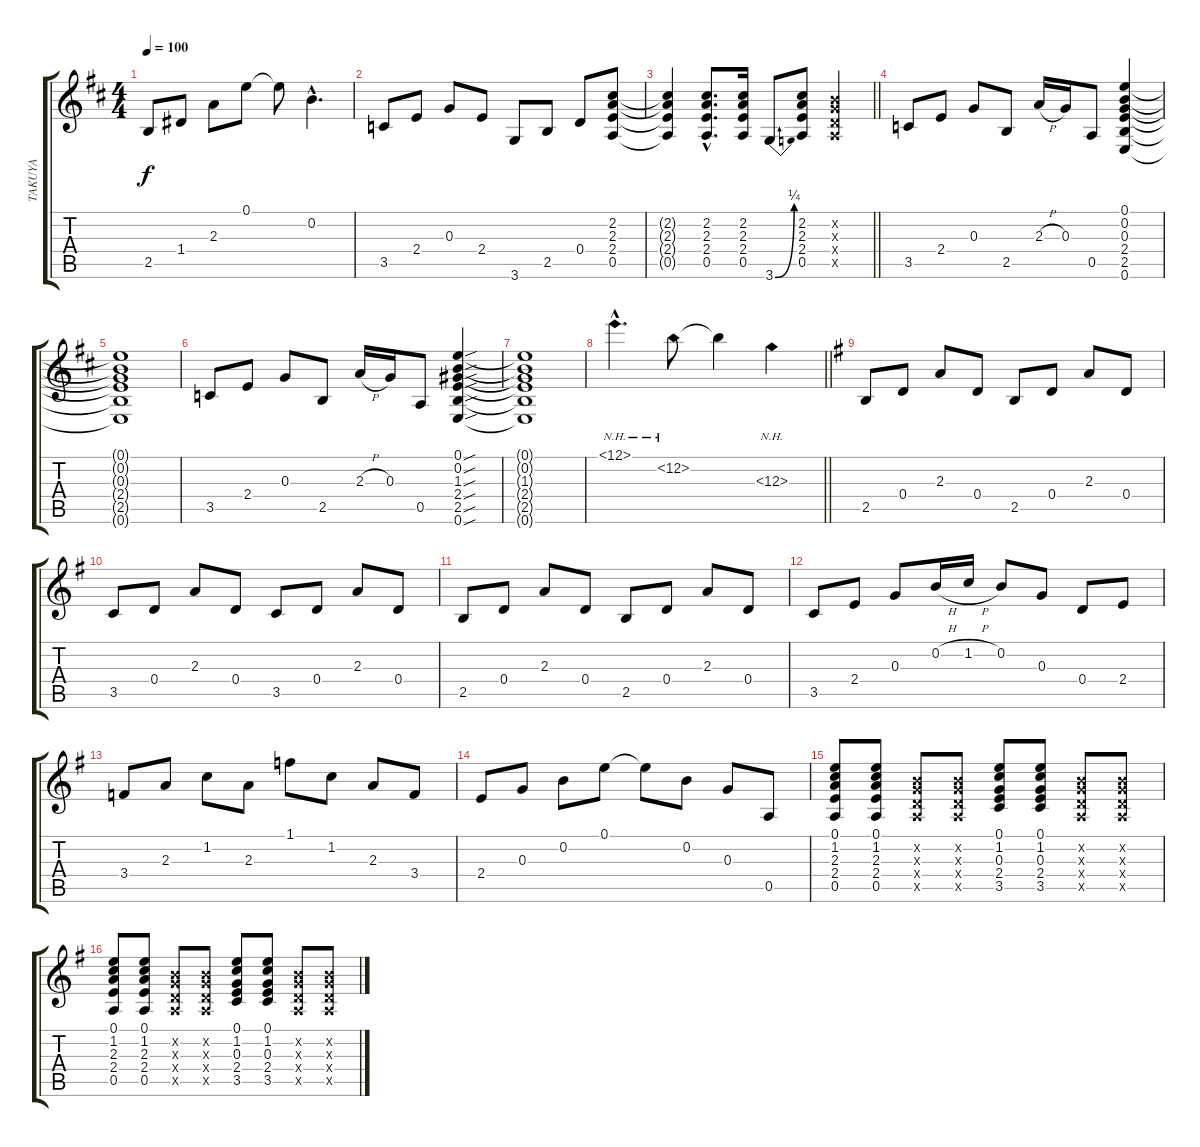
\track ("TAKUYA" "TAKUYA") {instrument acousticguitarsteel}
\staff {score tabs}
\tuning (E4 B3 G3 D3 A2 E2) {hide}
\ts (4 4)
\tempo 100
\clef g2
\ks d
2.5.8{dy f} 1.4.8 2.3.8 0.1.8 0.1{t}.8 0.2{hac}.4{d} |
3.5.8 2.4.8 0.3.8 2.4.8 3.6.8 2.5.8 0.4.8 (2.2 2.3 2.4 0.5).8 |
\barLineRight lightlight
(2.2{t} 2.3{t} 2.4{t} 0.5{t}).4 (2.2{hac} 2.3{hac} 2.4{hac} 0.5{hac}).8{d} (2.2 2.3 2.4 0.5).16 3.6{be (bend 0 0 60 1)}.8 (2.2 2.3 2.4 0.5).8 (0.2{x} 0.3{x} 0.4{x} 0.5{x}).4 |
3.5.8 2.4.8 0.3.8 2.5.8 2.3{h}.16 0.3.16 0.5.8 (0.1 0.2 0.3 2.4 2.5 0.6).4 |
(0.1{t} 0.2{t} 0.3{t} 2.4{t} 2.5{t} 0.6{t}).1 |
3.5.8 2.4.8 0.3.8 2.5.8 2.3{h}.16 0.3.16 0.5.8 (0.1{sou} 0.2{sou} 1.3{sou} 2.4{sou} 2.5{sou} 0.6{sou}).4 |
(0.1{t} 0.2{t} 1.3{t} 2.4{t} 2.5{t} 0.6{t}).1 |
\barLineRight lightlight
12.1{nh hac}.4{d} 12.2{nh}.8 12.2{t}.4 12.3{nh}.4 |
\ks g
2.5.8 0.4.8 2.3.8 0.4.8 2.5.8 0.4.8 2.3.8 0.4.8 |
3.5.8 0.4.8 2.3.8 0.4.8 3.5.8 0.4.8 2.3.8 0.4.8 |
2.5.8 0.4.8 2.3.8 0.4.8 2.5.8 0.4.8 2.3.8 0.4.8 |
3.5.8 2.4.8 0.3.8 0.2{h}.16 1.2{h}.16 0.2.8 0.3.8 0.4.8 2.4.8 |
3.4.8 2.3.8 1.2.8 2.3.8 1.1.8 1.2.8 2.3.8 3.4.8 |
2.4.8 0.3.8 0.2.8 0.1.8 0.1{t}.8 0.2.8 0.3.8 0.5.8 |
(0.1 1.2 2.3 2.4 0.5).8 (0.1 1.2 2.3 2.4 0.5).8 (0.2{x} 0.3{x} 0.4{x} 0.5{x}).8 (0.2{x} 0.3{x} 0.4{x} 0.5{x}).8 (0.1 1.2 0.3 2.4 3.5).8 (0.1 1.2 0.3 2.4 3.5).8 (0.2{x} 0.3{x} 0.4{x} 0.5{x}).8 (0.2{x} 0.3{x} 0.4{x} 0.5{x}).8 |
(0.1 1.2 2.3 2.4 0.5).8 (0.1 1.2 2.3 2.4 0.5).8 (0.2{x} 0.3{x} 0.4{x} 0.5{x}).8 (0.2{x} 0.3{x} 0.4{x} 0.5{x}).8 (0.1 1.2 0.3 2.4 3.5).8 (0.1 1.2 0.3 2.4 3.5).8 (0.2{x} 0.3{x} 0.4{x} 0.5{x}).8 (0.2{x} 0.3{x} 0.4{x} 0.5{x}).8
